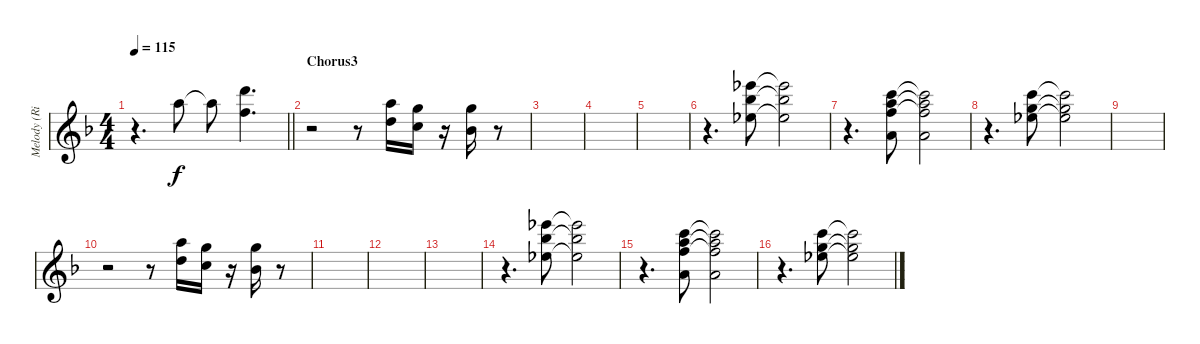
\track ("Melody (Right)" "Melody (Ri") {instrument electricpiano1}
\staff {score}
\tuning (E5 B4 G4 D4 A3 E3) {hide}
\ts (4 4)
\tempo 115
\clef g2
\barLineRight lightlight
\ks f
r.4{d dy f} 5.1.8 5.1{t}.8 (1.1 15.2).4{d} |
\section ("" "Chorus3")
r.2 r.8 (5.1 3.2).16 (3.1 1.2).16 r.16 (3.1 3.3).16 r.8 |
|
|
|
r.4{d} (11.1 11.2 8.3).8 (11.1{t} 11.2{t} 8.3{t}).2 |
r.4{d} (1.1 10.2 17.3 7.4).8 (1.1{t} 10.2{t} 17.3{t} 7.4).2 |
r.4{d} (3.1 4.2 17.3).8 (3.1{t} 4.2{t} 17.3{t}).2 |
|
r.2 r.8 (5.1 3.2).16 (3.1 1.2).16 r.16 (3.1 3.3).16 r.8 |
|
|
|
r.4{d} (11.1 11.2 8.3).8 (11.1{t} 11.2{t} 8.3{t}).2 |
r.4{d} (1.1 10.2 17.3 7.4).8 (1.1{t} 10.2{t} 17.3{t} 7.4).2 |
r.4{d} (3.1 4.2 17.3).8 (3.1{t} 4.2{t} 17.3{t}).2
